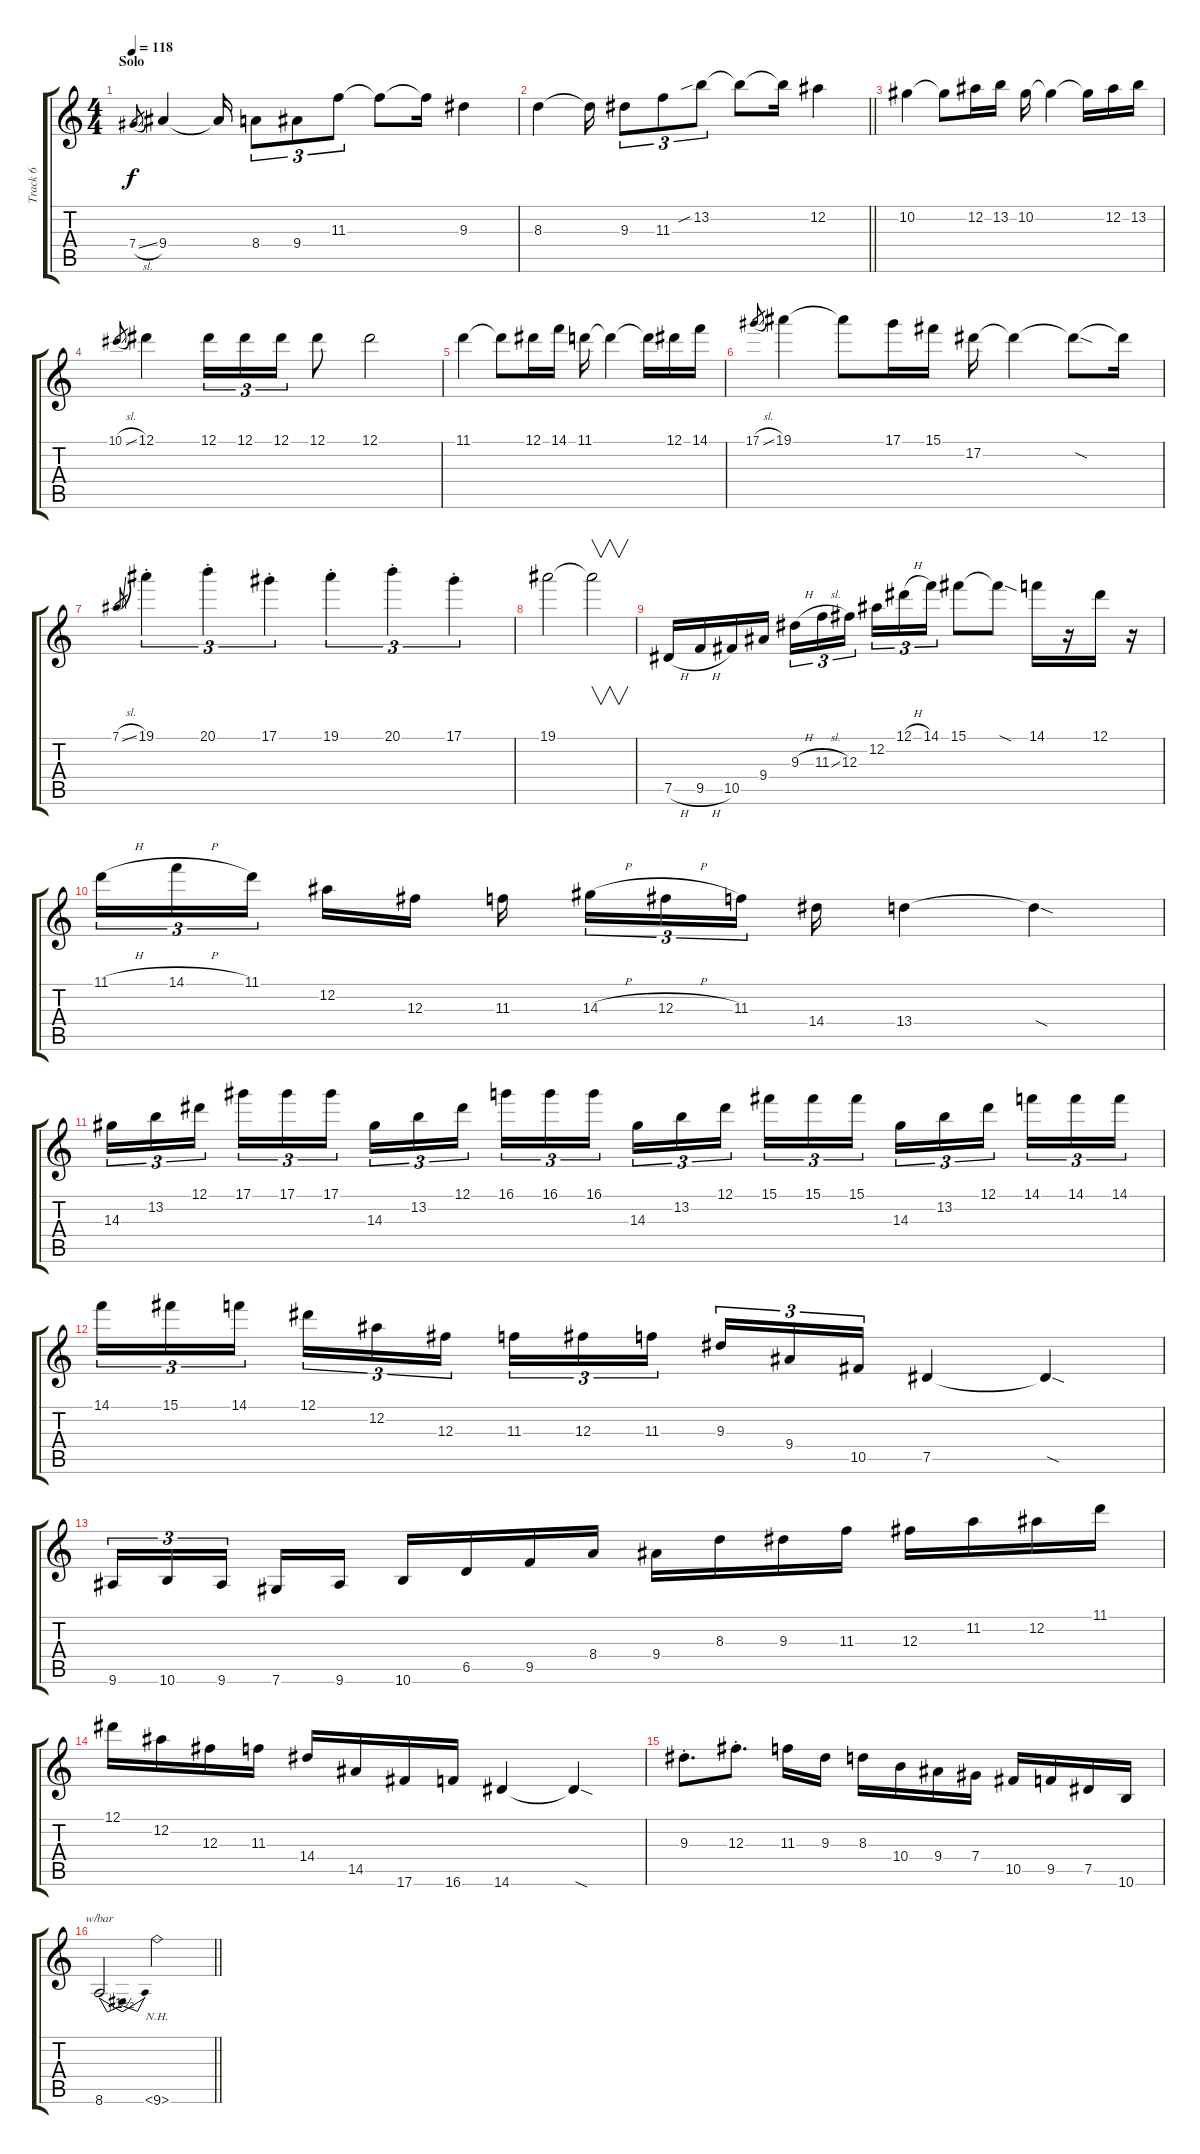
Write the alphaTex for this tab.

\track ("Track 6" "Track 6") {instrument distortionguitar}
\staff {score tabs}
\tuning (Eb4 Bb3 Gb3 Db3 Ab2 Db2) {hide}
\ts (4 4)
\section ("" "Solo")
\tempo 118
\clef g2
\ks c
7.4{sl}.8{gr dy f} 9.4.4 9.4{t}.16 8.4.8{tu (3 2)} 9.4.8{tu (3 2)} 11.3.8{tu (3 2)} 11.3{t}.8 11.3{t}.16 9.3.4 |
\barLineRight lightlight
8.3.4 8.3{t}.16 9.3.8{tu (3 2)} 11.3.8{tu (3 2)} 13.2{sib}.8{tu (3 2)} 13.2{t}.8 13.2{t}.16 12.2.4 |
10.2.4 10.2{t}.8 12.2.16 13.2.16 10.2.16 10.2{t}.4 10.2{t}.16 12.2.16 13.2.16 |
10.1{sl}.8{gr} 12.1.4 12.1.16{tu (3 2)} 12.1.16{tu (3 2)} 12.1.16{tu (3 2)} 12.1.8 12.1.2 |
11.1.4 11.1{t}.8 12.1.16 14.1.16 11.1.16 11.1{t}.4 11.1{t}.16 12.1.16 14.1.16 |
17.1{sl}.8{gr} 19.1.4 19.1{t}.8 17.1.16 15.1.16 17.2.16 17.2{t}.4 17.2{sod t}.8 17.2{t}.16 |
7.1{sl}.8{gr} 19.1{st}.4{tu (3 2)} 20.1{st}.4{tu (3 2)} 17.1{st}.4{tu (3 2)} 19.1{st}.4{tu (3 2)} 20.1{st}.4{tu (3 2)} 17.1{st}.4{tu (3 2)} |
19.1.2 19.1{t}.2{v} |
7.5{h}.16 9.5{h}.16 10.5.16 9.4.16 9.3{h}.16{tu (3 2)} 11.3{sl}.16{tu (3 2)} 12.3.16{tu (3 2) beam splitsecondary} 12.2.16{tu (3 2)} 12.1{h}.16{tu (3 2)} 14.1.16{tu (3 2)} 15.1.8 15.1{sod t}.8 14.1.16 r.16 12.1.16 r.16 |
11.1{h}.16{tu (3 2)} 14.1{h}.16{tu (3 2)} 11.1.16{tu (3 2) beam splitsecondary} 12.2.16 12.3.16 11.3.16{beam splitsecondary} 14.3{h}.16{tu (3 2)} 12.3{h}.16{tu (3 2)} 11.3.16{tu (3 2) beam splitsecondary} 14.4.16 13.4.4 13.4{sod t}.4 |
14.3.16{tu (3 2)} 13.2.16{tu (3 2)} 12.1.16{tu (3 2) beam splitsecondary} 17.1.16{tu (3 2)} 17.1.16{tu (3 2)} 17.1.16{tu (3 2)} 14.3.16{tu (3 2)} 13.2.16{tu (3 2)} 12.1.16{tu (3 2) beam splitsecondary} 16.1.16{tu (3 2)} 16.1.16{tu (3 2)} 16.1.16{tu (3 2)} 14.3.16{tu (3 2)} 13.2.16{tu (3 2)} 12.1.16{tu (3 2) beam splitsecondary} 15.1.16{tu (3 2)} 15.1.16{tu (3 2)} 15.1.16{tu (3 2)} 14.3.16{tu (3 2)} 13.2.16{tu (3 2)} 12.1.16{tu (3 2) beam splitsecondary} 14.1.16{tu (3 2)} 14.1.16{tu (3 2)} 14.1.16{tu (3 2)} |
14.1.16{tu (3 2)} 15.1.16{tu (3 2)} 14.1.16{tu (3 2) beam splitsecondary} 12.1.16{tu (3 2)} 12.2.16{tu (3 2)} 12.3.16{tu (3 2)} 11.3.16{tu (3 2)} 12.3.16{tu (3 2)} 11.3.16{tu (3 2) beam splitsecondary} 9.3.16{tu (3 2)} 9.4.16{tu (3 2)} 10.5.16{tu (3 2)} 7.5.4 7.5{sod t}.4 |
9.6.16{tu (3 2)} 10.6.16{tu (3 2)} 9.6.16{tu (3 2) beam splitsecondary} 7.6.16 9.6.16 10.6.16 6.5.16 9.5.16 8.4.16 9.4.16 8.3.16 9.3.16 11.3.16 12.3.16 11.2.16 12.2.16 11.1.16 |
12.1.16 12.2.16 12.3.16 11.3.16 14.4.16 14.5.16 17.6.16 16.6.16 14.6.4 14.6{sod t}.4 |
9.3{st}.8{d} 12.3{st}.8{d} 11.3.16 9.3.16 8.3.16 10.4.16 9.4.16 7.4.16 10.5.16 9.5.16 7.5.16 10.6.16 |
\barLineRight lightlight
8.6.2{tbe (dip default 0 0 45 -6 60 0)} 9.6{nh}.2
